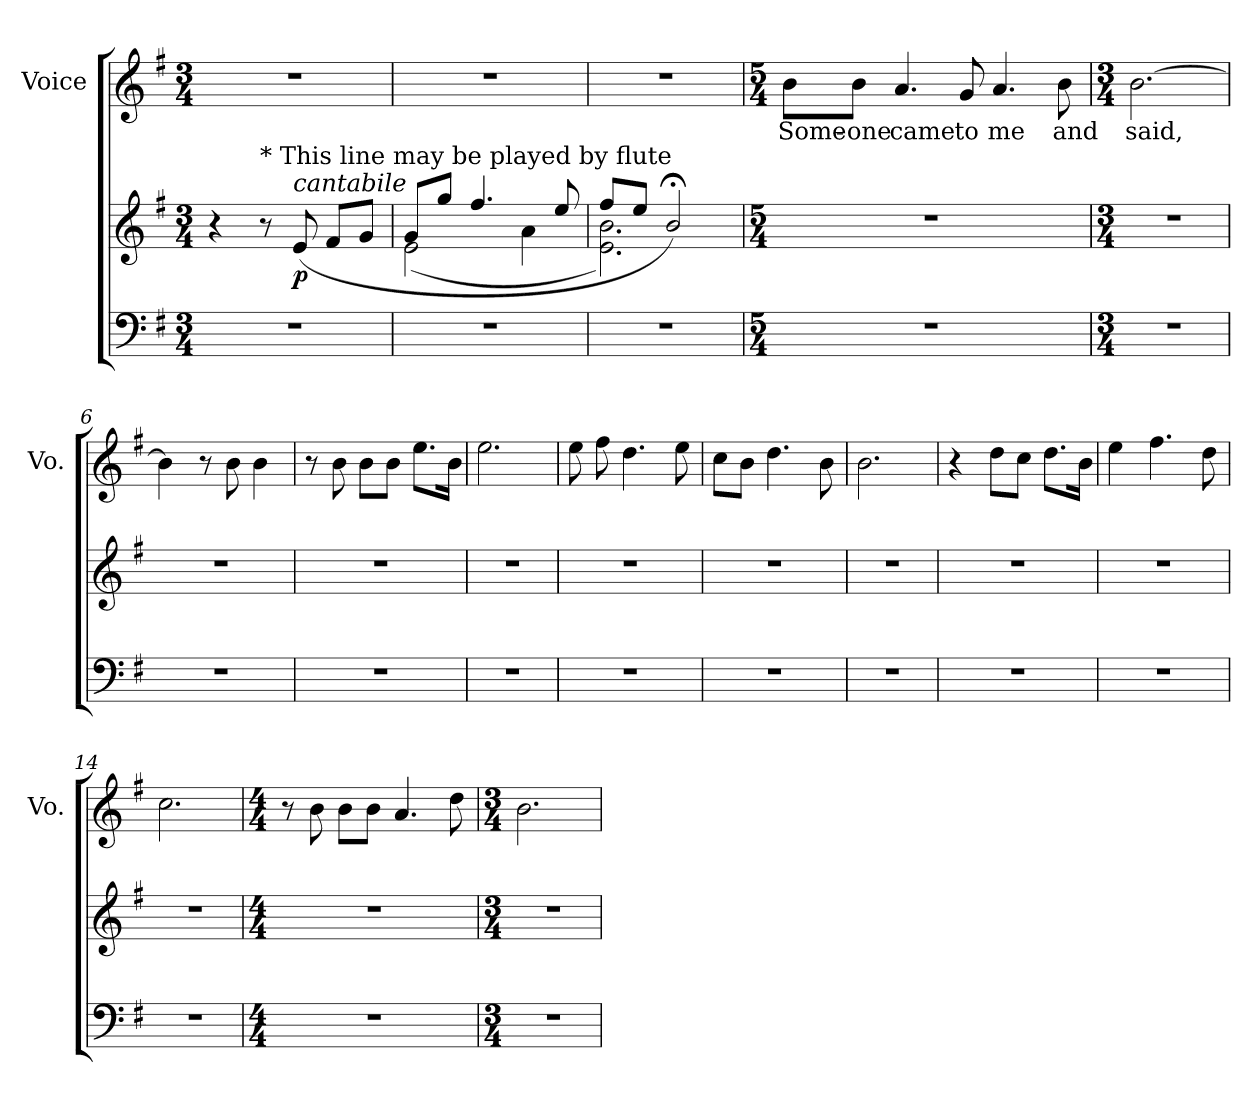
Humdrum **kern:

**kern	**kern	**dynam	**kern	**text
*part2	*part2	*part2	*part1	*part1
*staff3	*staff2	*staff2/3	*staff1	*staff1
*	*	*	*I"Voice	*
*	*	*	*I'Vo.	*
*clefF4	*clefG2	*	*clefG2	*
*k[f#]	*k[f#]	*	*k[f#]	*
*M3/4	*M3/4	*	*M3/4	*
=1	=1	=1	=1	=1
2.r	4r	.	2.r	.
!	!LO:TX:a:t=* This line may be played by flute	!	!	!
.	8r	.	.	.
!	!LO:TX:i:t=cantabile	!	!	!
!	!	!LO:DY:b	!	!
.	(8e/	p	.	.
.	8f#/L	.	.	.
.	8g/J	.	.	.
=2	=2	=2	=2	=2
*	*^	*	*	*
2.r	8g/L	(2e\	.	2.r	.
.	8gg/J	.	.	.	.
.	4.ff#/	.	.	.	.
.	.	4a\	.	.	.
.	8ee/	.	.	.	.
=3	=3	=3	=3	=3	=3
2.r	8ff#/L	2.e\ 2.b\)	.	2.r	.
.	8ee/J	.	.	.	.
.	2b;</)	.	.	.	.
*	*v	*v	*	*	*
=4	=4	=4	=4	=4
*M5/4	*M5/4	*	*M5/4	*
4%5r	4%5r	.	8b\L	Some-
.	.	.	8b\J	-one
.	.	.	4.a/	came
.	.	.	8g/	to
.	.	.	4.a/	me
.	.	.	8b\	and
=5	=5	=5	=5	=5
*M3/4	*M3/4	*	*M3/4	*
2.r	2.r	.	[2.b\	said,
=6	=6	=6	=6	=6
2.r	2.r	.	4b\]	.
.	.	.	8r	.
.	.	.	8b\	.
.	.	.	4b\	.
=7	=7	=7	=7	=7
2.r	2.r	.	8r	.
.	.	.	8b\	.
.	.	.	8b\L	.
.	.	.	8b\J	.
.	.	.	8.ee\L	.
.	.	.	16b\Jk	.
=8	=8	=8	=8	=8
2.r	2.r	.	2.ee\	.
=9	=9	=9	=9	=9
2.r	2.r	.	8ee\	.
.	.	.	8ff#\	.
.	.	.	4.dd\	.
.	.	.	8ee\	.
=10	=10	=10	=10	=10
2.r	2.r	.	8cc\L	.
.	.	.	8b\J	.
.	.	.	4.dd\	.
.	.	.	8b\	.
=11	=11	=11	=11	=11
2.r	2.r	.	2.b\	.
=12	=12	=12	=12	=12
2.r	2.r	.	4r	.
.	.	.	8dd\L	.
.	.	.	8cc\J	.
.	.	.	8.dd\L	.
.	.	.	16b\Jk	.
=13	=13	=13	=13	=13
2.r	2.r	.	4ee\	.
.	.	.	4.ff#\	.
.	.	.	8dd\	.
=14	=14	=14	=14	=14
2.r	2.r	.	2.cc\	.
=15	=15	=15	=15	=15
*M4/4	*M4/4	*	*M4/4	*
1r	1r	.	8r	.
.	.	.	8b\	.
.	.	.	8b\L	.
.	.	.	8b\J	.
.	.	.	4.a/	.
.	.	.	8dd\	.
=16	=16	=16	=16	=16
*M3/4	*M3/4	*	*M3/4	*
2.r	2.r	.	2.b\	.
=	=	=	=	=
*-	*-	*-	*-	*-
